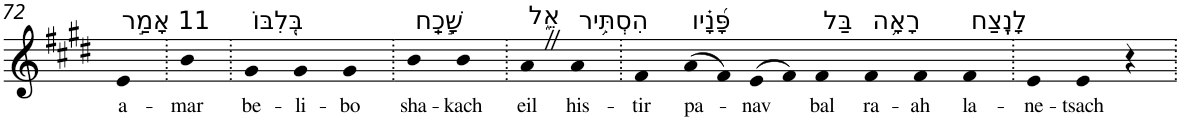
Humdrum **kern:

**kern	**text
*part1	*part1
*staff1	*staff1
*I"Piano	*
*I'Pno	*
!!LO:PB:g=z
*clefG2	*
*k[f#c#g#d#]	*
*E:	*
=72	=72
!LO:TX:a:t=11 אָמַ֣ר	!
!	!LO:LY:b
4e	a-
=73.	=73.
!	!LO:LY:b
4b	-mar
=74.	=74.
!LO:TX:a:t=בְּ֭לִבּוֹ	!
!	!LO:LY:b
4g#	be-
!	!LO:LY:b
4g#	-li-
!	!LO:LY:b
4g#	-bo
=75.	=75.
!LO:TX:a:t=שָׁ֣כַֽח	!
!	!LO:LY:b
4b	sha-
!	!LO:LY:b
4b	-kach
=76.	=76.
!LO:TX:a:t=אֵ֑ל	!
!	!LO:LY:b
4aZ	eil
!LO:TX:a:t=הִסְתִּ֥יר	!
!	!LO:LY:b
4a	his-
=77.	=77.
!	!LO:LY:b
4f#	-tir
!LO:TX:a:t=פָּ֝נָ֗יו	!
!	!LO:LY:b
(>8a	pa-
8f#)	.
!	!LO:LY:b
(>8e	-nav
8f#)	.
!LO:TX:a:t=בַּל	!
!	!LO:LY:b
4f#	bal
!LO:TX:a:t=רָאָ֥ה	!
!	!LO:LY:b
4f#	ra-
!	!LO:LY:b
4f#	-ah
!LO:TX:a:t=לָנֶֽצַח	!
!	!LO:LY:b
4f#	la-
=78.	=78.
!	!LO:LY:b
4e	-ne-
!	!LO:LY:b
4e	-tsach
4r	.
=.	=.
*-	*-
